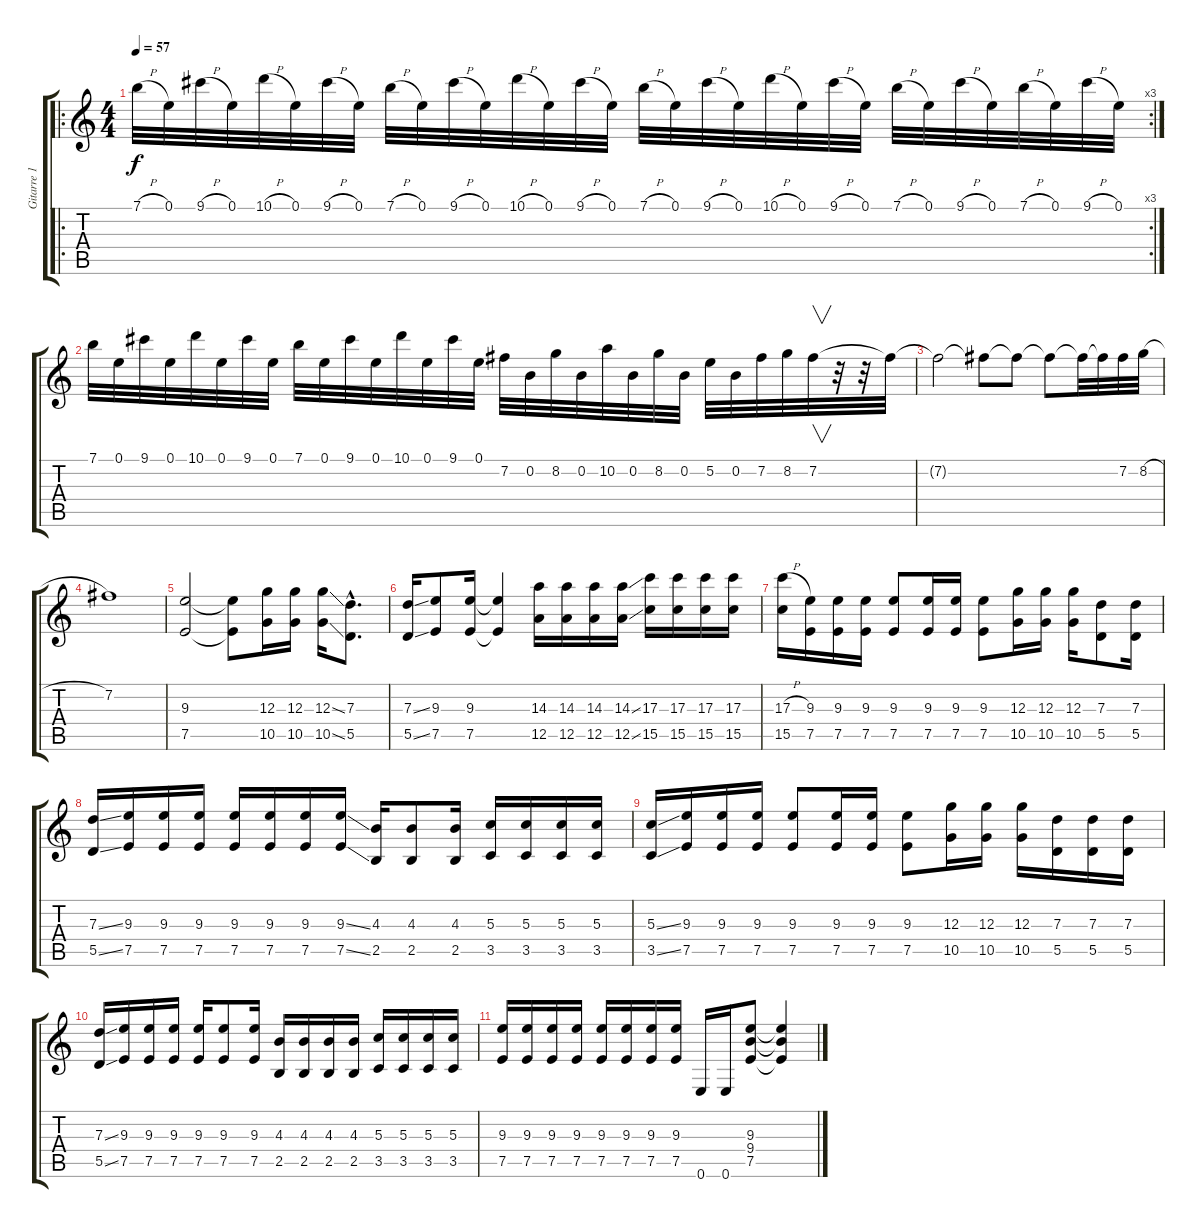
\track ("Gitarre 1" "Gitarre 1") {instrument distortionguitar}
\staff {score tabs}
\tuning (E4 B3 G3 D3 A2 E2) {hide}
\ro
\rc 3
\ts (4 4)
\tempo 57
\clef g2
\ks c
7.1{h}.32{dy f} 0.1.32 9.1{h}.32 0.1.32 10.1{h}.32 0.1.32 9.1{h}.32 0.1.32 7.1{h}.32 0.1.32 9.1{h}.32 0.1.32 10.1{h}.32 0.1.32 9.1{h}.32 0.1.32 7.1{h}.32 0.1.32 9.1{h}.32 0.1.32 10.1{h}.32 0.1.32 9.1{h}.32 0.1.32 7.1{h}.32 0.1.32 9.1{h}.32 0.1.32 7.1{h}.32 0.1.32 9.1{h}.32 0.1.32 |
7.1.32 0.1.32 9.1.32 0.1.32 10.1.32 0.1.32 9.1.32 0.1.32 7.1.32 0.1.32 9.1.32 0.1.32 10.1.32 0.1.32 9.1.32 0.1.32 7.2.32 0.2.32 8.2.32 0.2.32 10.2.32 0.2.32 8.2.32 0.2.32 5.2.32 0.2.32 7.2.32 8.2.32 7.2.32{v} r.32 r.32 7.2{t}.32 |
7.2{t}.2 7.2{t}.8 7.2{t}.8 7.2{t}.8 7.2{t}.32 7.2{t}.32 7.2.32 8.2{h}.32 |
7.2.1 |
(9.3 7.5).2 (9.3{t} 7.5{t}).8 (12.3 10.5).16 (12.3 10.5).16 (12.3{ss} 10.5{ss}).16 (7.3{hac} 5.5{hac}).8{d} |
(7.3{ss} 5.5{ss}).16 (9.3 7.5).8 (9.3 7.5).16 (9.3{t} 7.5{t}).4 (14.3 12.5).16 (14.3 12.5).16 (14.3 12.5).16 (14.3{ss} 12.5{ss}).16 (17.3 15.5).16 (17.3 15.5).16 (17.3 15.5).16 (17.3 15.5).16 |
(17.3{h} 15.5).16 (9.3 7.5).16 (9.3 7.5).16 (9.3 7.5).16 (9.3 7.5).8 (9.3 7.5).16 (9.3 7.5).16 (9.3 7.5).8 (12.3 10.5).16 (12.3 10.5).16 (12.3 10.5).16 (7.3 5.5).8 (7.3 5.5).16 |
(7.3{ss} 5.5{ss}).16 (9.3 7.5).16 (9.3 7.5).16 (9.3 7.5).16 (9.3 7.5).16 (9.3 7.5).16 (9.3 7.5).16 (9.3{ss} 7.5{ss}).16 (4.3 2.5).16 (4.3 2.5).8 (4.3 2.5).16 (5.3 3.5).16 (5.3 3.5).16 (5.3 3.5).16 (5.3 3.5).16 |
(5.3{ss} 3.5{ss}).16 (9.3 7.5).16 (9.3 7.5).16 (9.3 7.5).16 (9.3 7.5).8 (9.3 7.5).16 (9.3 7.5).16 (9.3 7.5).8 (12.3 10.5).16 (12.3 10.5).16 (12.3 10.5).16 (7.3 5.5).16 (7.3 5.5).16 (7.3 5.5).16 |
(7.3{ss} 5.5{ss}).16 (9.3 7.5).16 (9.3 7.5).16 (9.3 7.5).16 (9.3 7.5).16 (9.3 7.5).8 (9.3 7.5).16 (4.3 2.5).16 (4.3 2.5).16 (4.3 2.5).16 (4.3 2.5).16 (5.3 3.5).16 (5.3 3.5).16 (5.3 3.5).16 (5.3 3.5).16 |
(9.3 7.5).16 (9.3 7.5).16 (9.3 7.5).16 (9.3 7.5).16 (9.3 7.5).16 (9.3 7.5).16 (9.3 7.5).16 (9.3 7.5).16 0.6.16 0.6.16 (9.3 9.4 7.5).8 (9.3{t} 9.4{t} 7.5{t}).4
